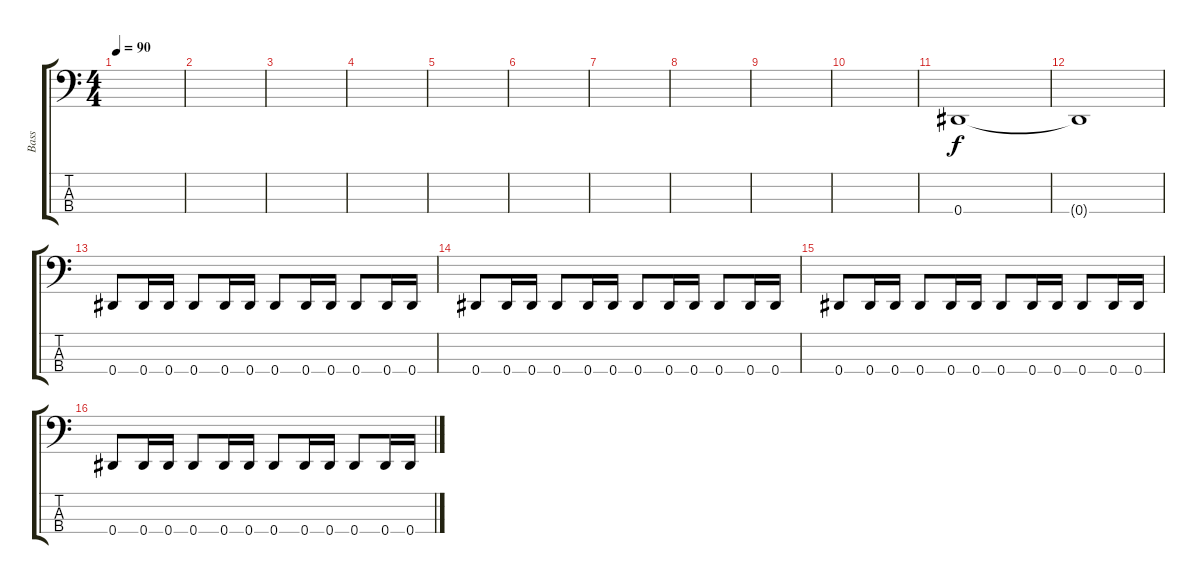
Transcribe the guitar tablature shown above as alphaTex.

\track ("Bass" "Bass") {instrument electricbassfinger}
\staff {score tabs}
\tuning (Gb2 Db2 Ab1 Eb1) {hide}
\ts (4 4)
\tempo 90
\clef f4
\ks c
|
|
|
|
|
|
|
|
|
|
0.4.1 |
0.4{t}.1 |
0.4.8 0.4.16 0.4.16 0.4.8 0.4.16 0.4.16 0.4.8 0.4.16 0.4.16 0.4.8 0.4.16 0.4.16 |
0.4.8 0.4.16 0.4.16 0.4.8 0.4.16 0.4.16 0.4.8 0.4.16 0.4.16 0.4.8 0.4.16 0.4.16 |
0.4.8 0.4.16 0.4.16 0.4.8 0.4.16 0.4.16 0.4.8 0.4.16 0.4.16 0.4.8 0.4.16 0.4.16 |
0.4.8 0.4.16 0.4.16 0.4.8 0.4.16 0.4.16 0.4.8 0.4.16 0.4.16 0.4.8 0.4.16 0.4.16
